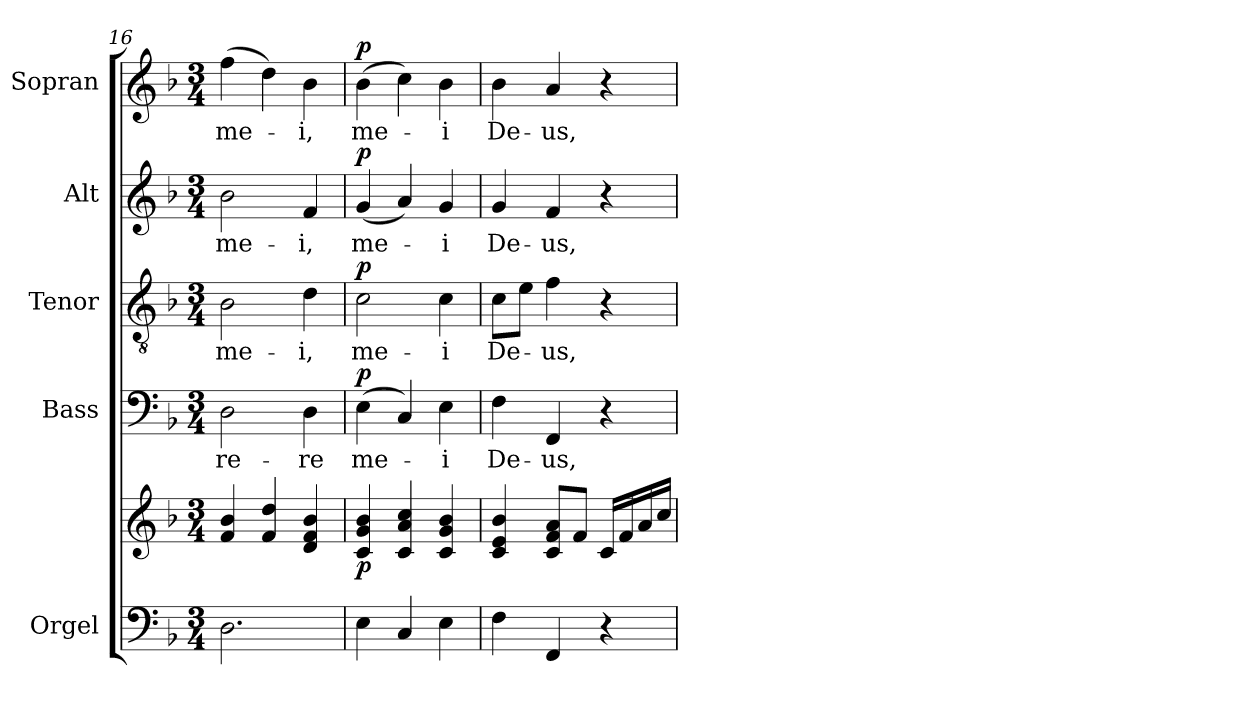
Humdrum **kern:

**kern	**kern	**dynam	**kern	**text	**dynam	**kern	**text	**dynam	**kern	**text	**dynam	**kern	**text	**dynam
*part5	*part5	*part5	*part4	*part4	*part4	*part3	*part3	*part3	*part2	*part2	*part2	*part1	*part1	*part1
*staff6	*staff5	*staff5/6	*staff4	*staff4	*staff4	*staff3	*staff3	*staff3	*staff2	*staff2	*staff2	*staff1	*staff1	*staff1
*I"Orgel	*	*	*I"Bass	*	*	*I"Tenor	*	*	*I"Alt	*	*	*I"Sopran	*	*
*I'Org.	*	*	*I'B.	*	*	*I'T.	*	*	*I'A.	*	*	*I'S.	*	*
*clefF4	*clefG2	*	*clefF4	*	*	*clefGv2	*	*	*clefG2	*	*	*clefG2	*	*
*k[b-]	*k[b-]	*	*k[b-]	*	*	*k[b-]	*	*	*k[b-]	*	*	*k[b-]	*	*
*F:	*F:	*	*F:	*	*	*F:	*	*	*F:	*	*	*F:	*	*
*M3/4	*M3/4	*	*M3/4	*	*	*M3/4	*	*	*M3/4	*	*	*M3/4	*	*
=16	=16	=16	=16	=16	=16	=16	=16	=16	=16	=16	=16	=16	=16	=16
!	!	!	!	!LO:LY:b	!	!	!LO:LY:b	!	!	!LO:LY:b	!	!	!LO:LY:b	!
2.D\	4f/ 4b-/	.	2D\	-re-	.	2B-\	me-	.	2b-\	me-	.	(>4ff\	me-	.
.	4f/ 4dd/	.	.	.	.	.	.	.	.	.	.	4dd\)	.	.
!	!	!	!	!LO:LY:b	!	!	!LO:LY:b	!	!	!LO:LY:b	!	!	!LO:LY:b	!
.	4d/ 4f/ 4b-/	.	4D\	-re	.	4d\	-i,	.	4f/	-i,	.	4b-\	-i,	.
=17	=17	=17	=17	=17	=17	=17	=17	=17	=17	=17	=17	=17	=17	=17
!	!	!LO:DY:b	!	!LO:LY:b	!LO:DY:a	!	!LO:LY:b	!LO:DY:a	!	!LO:LY:b	!LO:DY:a	!	!LO:LY:b	!LO:DY:a
4E\	4c/ 4g/ 4b-/	p	(>4E\	me-	p	2c\	me-	p	(<4g/	me-	p	(>4b-\	me-	p
4C/	4c/ 4a/ 4cc/	.	4C/)	.	.	.	.	.	4a/)	.	.	4cc\)	.	.
!	!	!	!	!LO:LY:b	!	!	!LO:LY:b	!	!	!LO:LY:b	!	!	!LO:LY:b	!
4E\	4c/ 4g/ 4b-/	.	4E\	-i	.	4c\	-i	.	4g/	-i	.	4b-\	-i	.
=18	=18	=18	=18	=18	=18	=18	=18	=18	=18	=18	=18	=18	=18	=18
!	!	!	!	!LO:LY:b	!	!	!LO:LY:b	!	!	!LO:LY:b	!	!	!LO:LY:b	!
4F\	4c/ 4e/ 4b-/	.	4F\	De-	.	8c\L	De-	.	4g/	De-	.	4b-\	De-	.
.	.	.	.	.	.	8e\J	.	.	.	.	.	.	.	.
!	!	!	!	!LO:LY:b	!	!	!LO:LY:b	!	!	!LO:LY:b	!	!	!LO:LY:b	!
4FF/	8c/ 8f/ 8a/L	.	4FF/	-us,	.	4f\	-us,	.	4f/	-us,	.	4a/	-us,	.
.	8f/J	.	.	.	.	.	.	.	.	.	.	.	.	.
4r	16c/LL	.	4r	.	.	4r	.	.	4r	.	.	4r	.	.
.	16f/	.	.	.	.	.	.	.	.	.	.	.	.	.
.	16a/	.	.	.	.	.	.	.	.	.	.	.	.	.
.	16cc/JJ	.	.	.	.	.	.	.	.	.	.	.	.	.
=	=	=	=	=	=	=	=	=	=	=	=	=	=	=
*-	*-	*-	*-	*-	*-	*-	*-	*-	*-	*-	*-	*-	*-	*-
